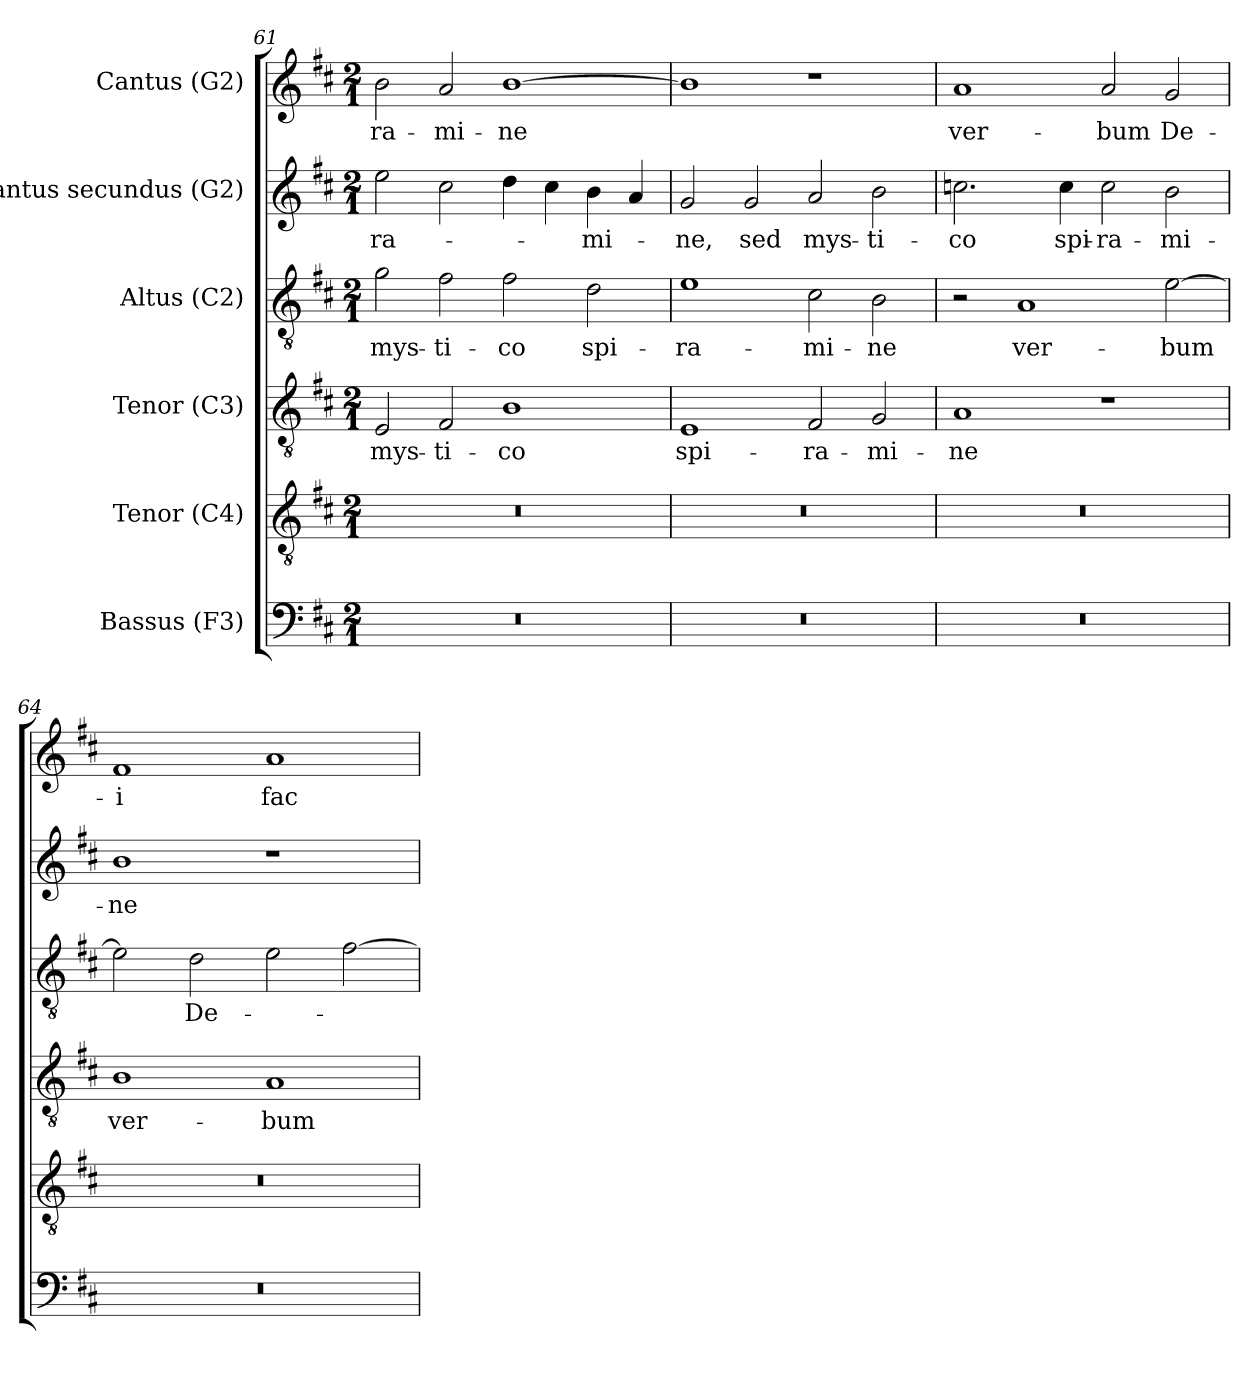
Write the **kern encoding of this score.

**kern	**kern	**kern	**text	**kern	**text	**kern	**text	**kern	**text
*part6	*part5	*part4	*part4	*part3	*part3	*part2	*part2	*part1	*part1
*staff6	*staff5	*staff4	*staff4	*staff3	*staff3	*staff2	*staff2	*staff1	*staff1
*I"Bassus (F3)	*I"Tenor (C4)	*I"Tenor (C3)	*	*I"Altus (C2)	*	*I"Cantus secundus (G2)	*	*I"Cantus (G2)	*
!!LO:PB:g=z
*clefF4	*clefGv2	*clefGv2	*	*clefGv2	*	*clefG2	*	*clefG2	*
*	*	*	*	*ITrd7c12	*	*	*	*	*
*k[f#c#]	*k[f#c#]	*k[f#c#]	*	*k[f#c#]	*	*k[f#c#]	*	*k[f#c#]	*
*D:	*D:	*D:	*	*D:	*	*D:	*	*D:	*
*M2/1	*M2/1	*M2/1	*	*M2/1	*	*M2/1	*	*M2/1	*
=61	=61	=61	=61	=61	=61	=61	=61	=61	=61
!LO:N:vis=1	!LO:N:vis=1	!	!	!	!	!	!	!	!
!	!	!	!LO:LY:b:color=#000000	!	!	!	!	!	!
!	!	!	!	!	!LO:LY:b:color=#000000	!	!	!	!
!	!	!	!	!	!	!	!LO:LY:b:color=#000000	!	!
!	!	!	!	!	!	!	!	!	!LO:LY:b:color=#000000
0r	0r	2Ei/	mys-	2Gi\	mys-	2eei\	-ra-	2bi\	-ra-
!	!	!	!LO:LY:b:color=#000000	!	!	!	!	!	!
!	!	!	!	!	!LO:LY:b:color=#000000	!	!	!	!
!	!	!	!	!	!	!	!	!	!LO:LY:b:color=#000000
.	.	2F#i/	-ti-	2F#i\	-ti-	2cc#i\	.	2ai/	-mi-
!	!	!	!LO:LY:b:color=#000000	!	!	!	!	!	!
!	!	!	!	!	!LO:LY:b:color=#000000	!	!	!	!
!	!	!	!	!	!	!	!	!	!LO:LY:b:color=#000000
.	.	1Bi	-co	2F#i\	-co	4ddi\	.	[1bi	-ne
.	.	.	.	.	.	4cc#i\	.	.	.
!	!	!	!	!	!LO:LY:b:color=#000000	!	!	!	!
!	!	!	!	!	!	!	!LO:LY:b:color=#000000	!	!
.	.	.	.	2Di\	spi-	4bi\	-mi-	.	.
.	.	.	.	.	.	4ai/	.	.	.
=62	=62	=62	=62	=62	=62	=62	=62	=62	=62
!LO:N:vis=1	!LO:N:vis=1	!	!	!	!	!	!	!	!
!	!	!	!LO:LY:b:color=#000000	!	!	!	!	!	!
!	!	!	!	!	!LO:LY:b:color=#000000	!	!	!	!
!	!	!	!	!	!	!	!LO:LY:b:color=#000000	!	!
0r	0r	1Ei	spi-	1Ei	-ra-	2gi/	-ne,	1bi]	.
!	!	!	!	!	!	!	!LO:LY:b:color=#000000	!	!
.	.	.	.	.	.	2gi/	sed	.	.
!	!	!	!LO:LY:b:color=#000000	!	!	!	!	!	!
!	!	!	!	!	!LO:LY:b:color=#000000	!	!	!	!
!	!	!	!	!	!	!	!LO:LY:b:color=#000000	!	!
.	.	2F#i/	-ra-	2C#i\	-mi-	2ai/	mys-	1r	.
!	!	!	!LO:LY:b:color=#000000	!	!	!	!	!	!
!	!	!	!	!	!LO:LY:b:color=#000000	!	!	!	!
!	!	!	!	!	!	!	!LO:LY:b:color=#000000	!	!
.	.	2Gi/	-mi-	2BBi\	-ne	2bi\	-ti-	.	.
=63	=63	=63	=63	=63	=63	=63	=63	=63	=63
!LO:N:vis=1	!LO:N:vis=1	!	!	!	!	!	!	!	!
!	!	!	!LO:LY:b:color=#000000	!	!	!	!	!	!
!	!	!	!	!	!	!	!LO:LY:b:color=#000000	!	!
!	!	!	!	!	!	!	!	!	!LO:LY:b:color=#000000
0r	0r	1Ai	-ne	2r	.	2.ccni\	-co	1ai	ver-
!	!	!	!	!	!LO:LY:b:color=#000000	!	!	!	!
.	.	.	.	1AAi	ver-	.	.	.	.
!	!	!	!	!	!	!	!LO:LY:b:color=#000000	!	!
.	.	.	.	.	.	4cci\	spi-	.	.
!	!	!	!	!	!	!	!LO:LY:b:color=#000000	!	!
!	!	!	!	!	!	!	!	!	!LO:LY:b:color=#000000
.	.	1r	.	.	.	2cci\	-ra-	2ai/	-bum
!	!	!	!	!	!LO:LY:b:color=#000000	!	!	!	!
!	!	!	!	!	!	!	!LO:LY:b:color=#000000	!	!
!	!	!	!	!	!	!	!	!	!LO:LY:b:color=#000000
.	.	.	.	[2Ei\	-bum	2bi\	-mi-	2gi/	De-
=64	=64	=64	=64	=64	=64	=64	=64	=64	=64
!LO:N:vis=1	!LO:N:vis=1	!	!	!	!	!	!	!	!
!	!	!	!LO:LY:b:color=#000000	!	!	!	!	!	!
!	!	!	!	!	!	!	!LO:LY:b:color=#000000	!	!
!	!	!	!	!	!	!	!	!	!LO:LY:b:color=#000000
0r	0r	1Bi	ver-	2Ei\]	.	1bi	-ne	1f#i	-i
!	!	!	!	!	!LO:LY:b:color=#000000	!	!	!	!
.	.	.	.	2Di\	De-	.	.	.	.
!	!	!	!LO:LY:b:color=#000000	!	!	!	!	!	!
!	!	!	!	!	!	!	!	!	!LO:LY:b:color=#000000
.	.	1Ai	-bum	2Ei\	.	1r	.	1ai	fac-
.	.	.	.	[2F#i\	.	.	.	.	.
=	=	=	=	=	=	=	=	=	=
*-	*-	*-	*-	*-	*-	*-	*-	*-	*-
